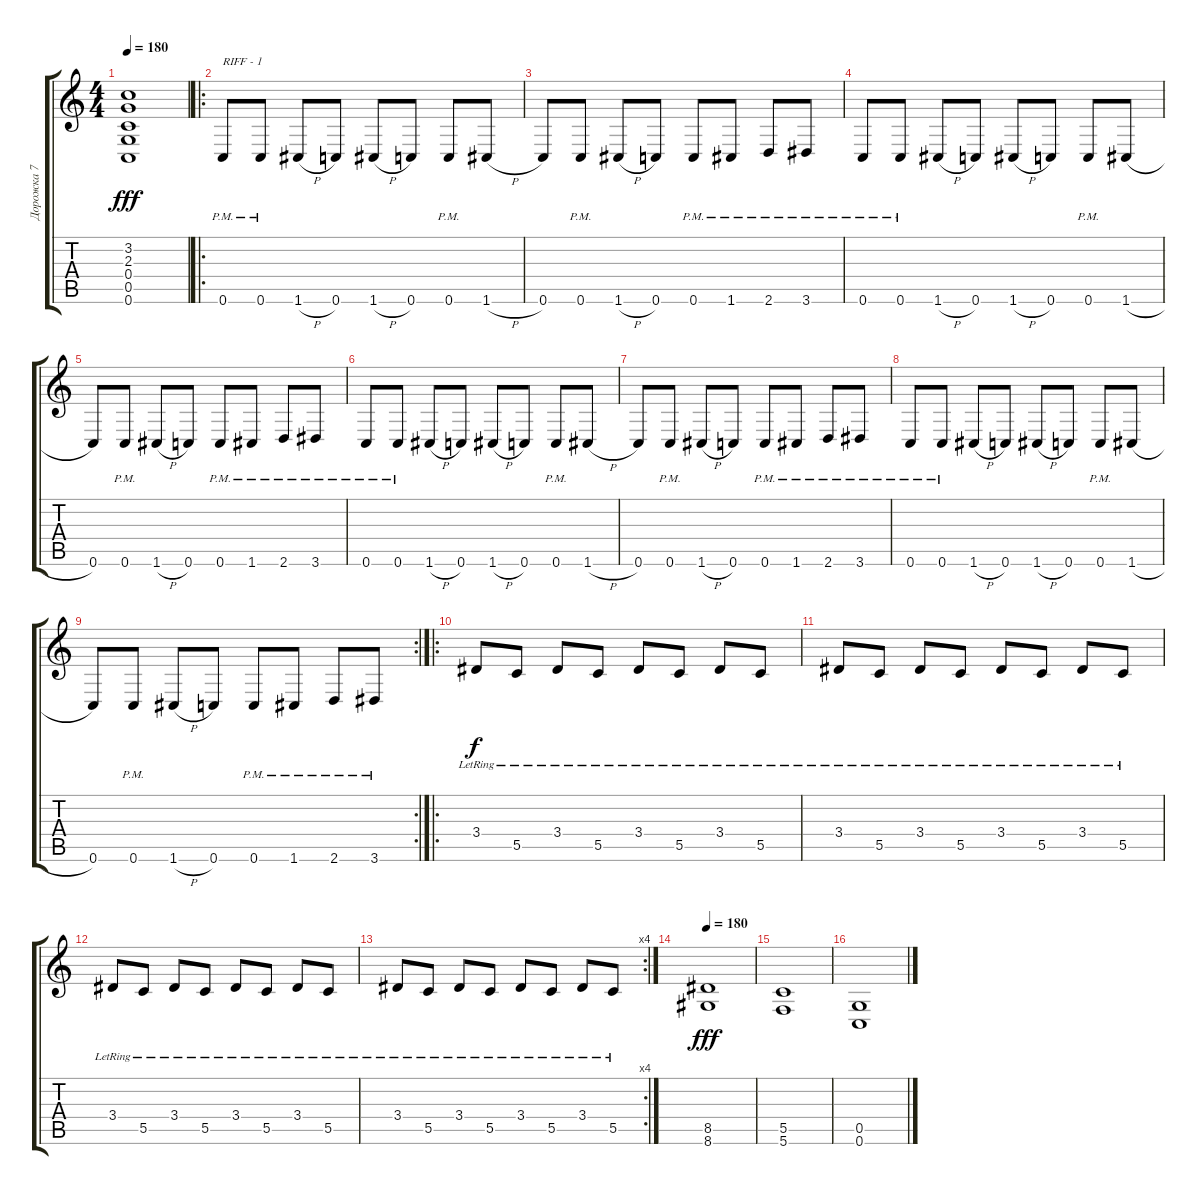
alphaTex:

\track ("Дорожка 7" "Дорожка 7") {instrument overdrivenguitar}
\staff {score tabs}
\tuning (D4 A3 F3 C3 G2 C2) {hide}
\ts (4 4)
\tempo 180
\clef g2
\ks c
(3.2{t} 2.3{t} 0.4{t} 0.5{t} 0.6{t}).1{dy fff} |
\ro
0.6{pm}.8{txt "RIFF - 1"} 0.6{pm}.8 1.6{h}.8 0.6.8 1.6{h}.8 0.6.8 0.6{pm}.8 1.6{h}.8 |
0.6.8 0.6{pm}.8 1.6{h}.8 0.6.8 0.6{pm}.8 1.6{pm}.8 2.6{pm}.8 3.6{pm}.8 |
0.6{pm}.8 0.6{pm}.8 1.6{h}.8 0.6.8 1.6{h}.8 0.6.8 0.6{pm}.8 1.6{h}.8 |
0.6.8 0.6{pm}.8 1.6{h}.8 0.6.8 0.6{pm}.8 1.6{pm}.8 2.6{pm}.8 3.6{pm}.8 |
0.6{pm}.8 0.6{pm}.8 1.6{h}.8 0.6.8 1.6{h}.8 0.6.8 0.6{pm}.8 1.6{h}.8 |
0.6.8 0.6{pm}.8 1.6{h}.8 0.6.8 0.6{pm}.8 1.6{pm}.8 2.6{pm}.8 3.6{pm}.8 |
0.6{pm}.8 0.6{pm}.8 1.6{h}.8 0.6.8 1.6{h}.8 0.6.8 0.6{pm}.8 1.6{h}.8 |
\rc 2
0.6.8 0.6{pm}.8 1.6{h}.8 0.6.8 0.6{pm}.8 1.6{pm}.8 2.6{pm}.8 3.6{pm}.8 |
\ro
3.4{lr}.8{dy f} 5.5{lr}.8 3.4{lr}.8 5.5{lr}.8 3.4{lr}.8 5.5{lr}.8 3.4{lr}.8 5.5{lr}.8 |
3.4{lr}.8 5.5{lr}.8 3.4{lr}.8 5.5{lr}.8 3.4{lr}.8 5.5{lr}.8 3.4{lr}.8 5.5{lr}.8 |
3.4{lr}.8 5.5{lr}.8 3.4{lr}.8 5.5{lr}.8 3.4{lr}.8 5.5{lr}.8 3.4{lr}.8 5.5{lr}.8 |
\rc 4
3.4{lr}.8 5.5{lr}.8 3.4{lr}.8 5.5{lr}.8 3.4{lr}.8 5.5{lr}.8 3.4{lr}.8 5.5{lr}.8 |
\tempo 180
(8.5 8.6).1{dy fff} |
(5.5 5.6).1 |
(0.5 0.6).1
